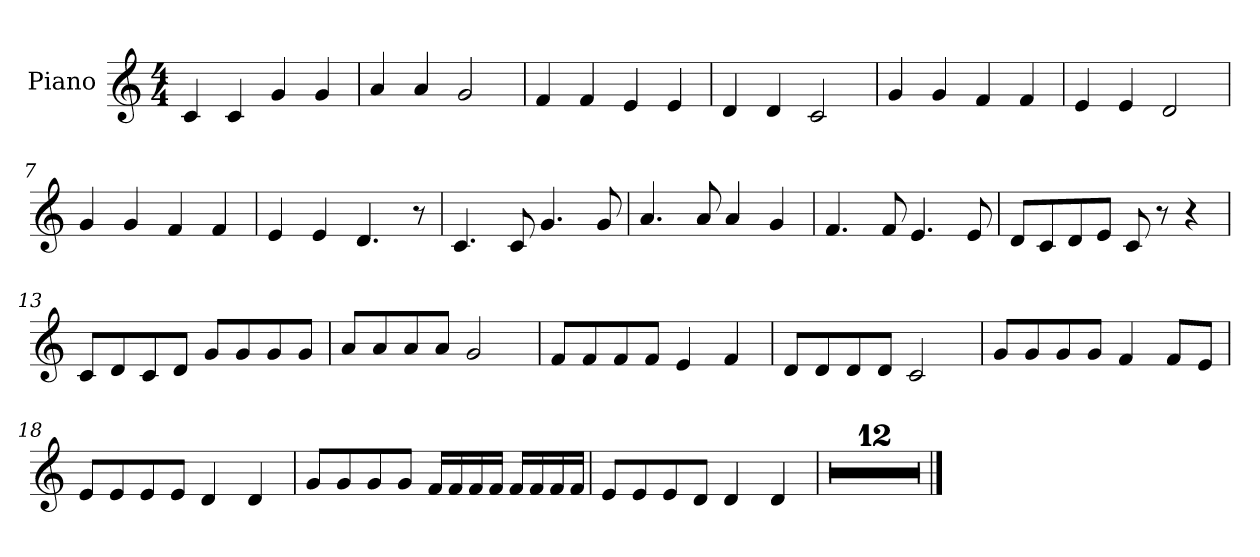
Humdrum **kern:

**kern
*part1
*staff1
*I"Piano
*I'Pno.
*clefG2
*k[]
*M4/4
=1
4c/
4c/
4g/
4g/
=2
4a/
4a/
2g/
=3
4f/
4f/
4e/
4e/
=4
4d/
4d/
2c/
!!LO:LB:g=z
=5
4g/
4g/
4f/
4f/
=6
4e/
4e/
2d/
=7
4g/
4g/
4f/
4f/
=8
4e/
4e/
4.d/
8r
!!LO:LB:g=z
=9
4.c/
8c/
4.g/
8g/
=10
4.a/
8a/
4a/
4g/
=11
4.f/
8f/
4.e/
8e/
=12
8d/L
8c/
8d/
8e/J
8c/
8r
4r
!!LO:LB:g=z
=13
8c/L
8d/
8c/
8d/J
8g/L
8g/
8g/
8g/J
=14
8a/L
8a/
8a/
8a/J
2g/
=15
8f/L
8f/
8f/
8f/J
4e/
4f/
=16
8d/L
8d/
8d/
8d/J
2c/
!!LO:LB:g=z
=17
8g/L
8g/
8g/
8g/J
4f/
8f/L
8e/J
=18
8e/L
8e/
8e/
8e/J
4d/
4d/
=19
8g/L
8g/
8g/
8g/J
16f/LL
16f/
16f/
16f/JJ
16f/LL
16f/
16f/
16f/JJ
=20
8e/L
8e/
8e/
8d/J
4d/
4d/
!!LO:LB:g=z
=21
1r
=22
1r
=23
1r
=24
1r
!!LO:LB:g=z
=25
1r
=26
1r
=27
1r
=28
1r
!!LO:LB:g=z
=29
1r
=30
1r
=31
1r
=32
1r
==
*-
